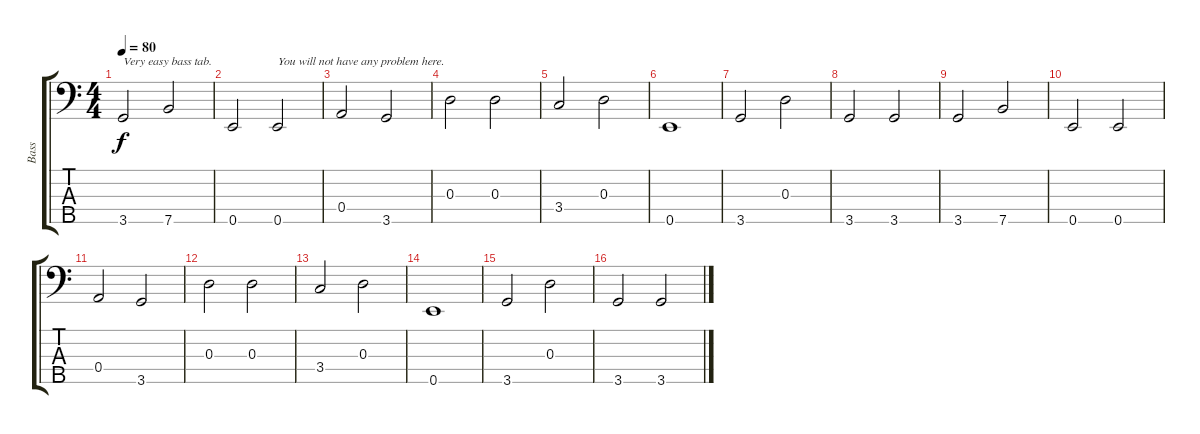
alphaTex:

\track ("Bass" "Bass") {instrument acousticbass}
\staff {score tabs}
\tuning (B2 G2 D2 A1 E1) {hide}
\ts (4 4)
\tempo 80
\clef f4
\ks c
3.5.2{txt "Very easy bass tab. " dy f instrument acousticbass} 7.5.2 |
0.5.2 0.5.2{txt "You will not have any problem here."} |
0.4.2 3.5.2 |
0.3.2 0.3.2 |
3.4.2 0.3.2 |
0.5.1 |
3.5.2 0.3.2 |
3.5.2 3.5.2 |
3.5.2 7.5.2 |
0.5.2 0.5.2 |
0.4.2 3.5.2 |
0.3.2 0.3.2 |
3.4.2 0.3.2 |
0.5.1 |
3.5.2 0.3.2 |
3.5.2 3.5.2
